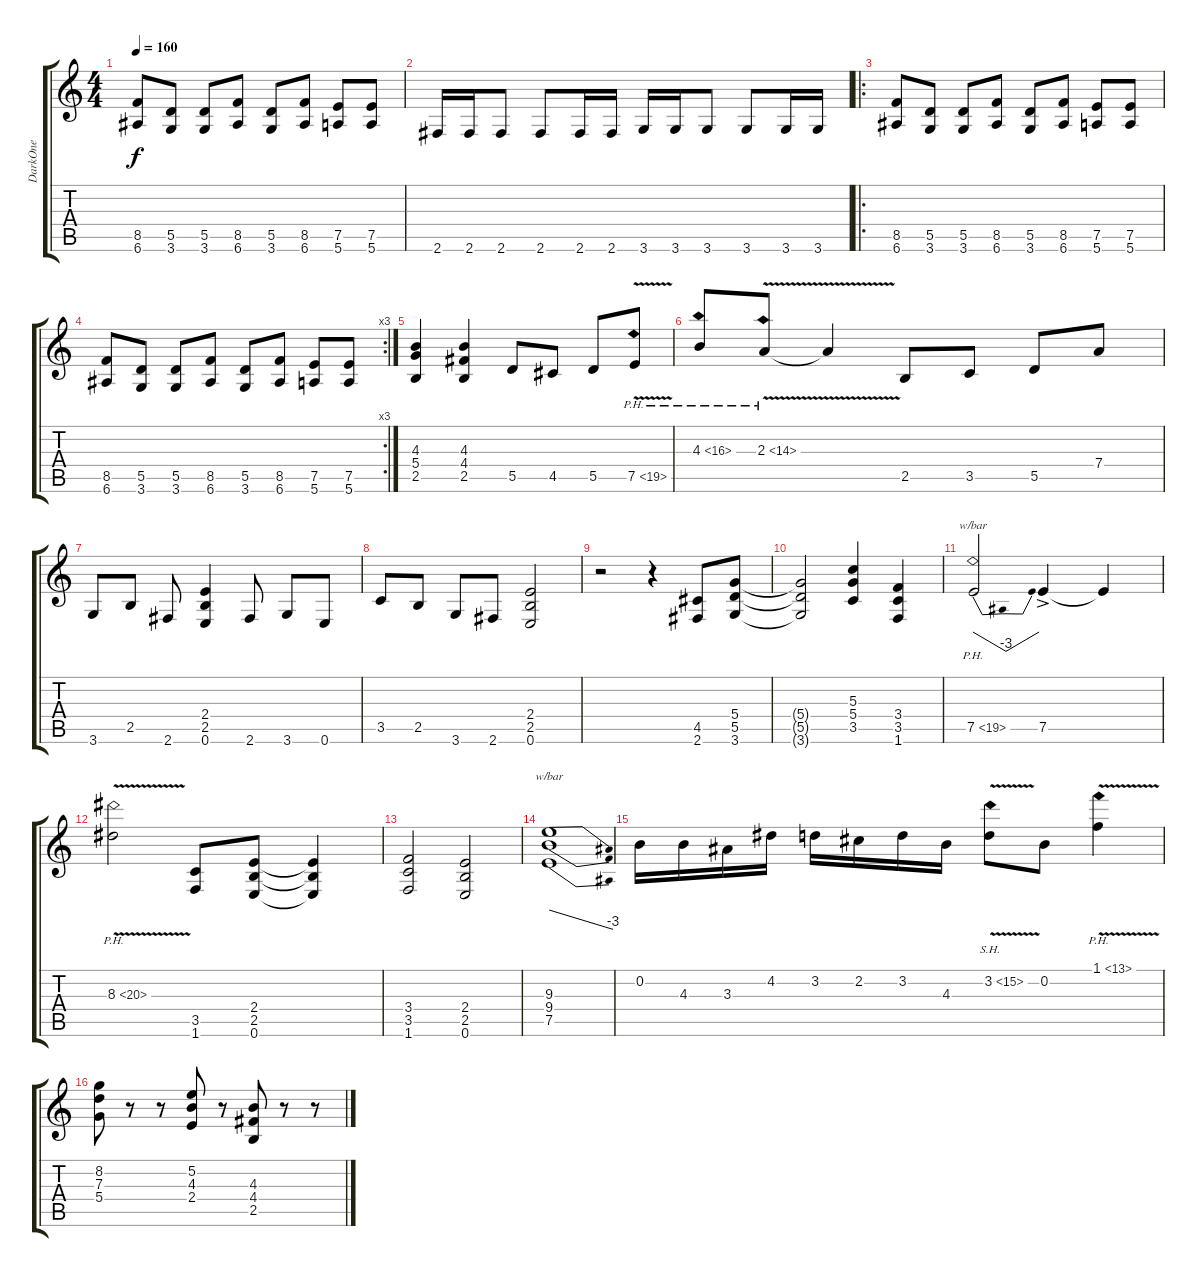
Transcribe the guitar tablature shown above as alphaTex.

\track ("DarkOne" "DarkOne") {instrument distortionguitar}
\staff {score tabs}
\tuning (E4 B3 G3 D3 A2 E2) {hide}
\ts (4 4)
\tempo 160
\clef g2
\ks c
(8.5 6.6).8{dy f} (5.5 3.6).8 (5.5 3.6).8 (8.5 6.6).8 (5.5 3.6).8 (8.5 6.6).8 (7.5 5.6).8 (7.5 5.6).8 |
2.6.16 2.6.16 2.6.8 2.6.8 2.6.16 2.6.16 3.6.16 3.6.16 3.6.8 3.6.8 3.6.16 3.6.16 |
\ro
(8.5 6.6).8 (5.5 3.6).8 (5.5 3.6).8 (8.5 6.6).8 (5.5 3.6).8 (8.5 6.6).8 (7.5 5.6).8 (7.5 5.6).8 |
\rc 3
(8.5 6.6).8 (5.5 3.6).8 (5.5 3.6).8 (8.5 6.6).8 (5.5 3.6).8 (8.5 6.6).8 (7.5 5.6).8 (7.5 5.6).8 |
(4.3 5.4 2.5).4 (4.3 4.4 2.5).4 5.5.8 4.5.8 5.5.8 7.5{ph 12 v}.8 |
4.3{ph 12}.8 2.3{ph 12 v}.8 2.3{t}.4 2.5.8 3.5.8 5.5.8 7.4.8 |
3.6.8 2.5.8 2.6.8 (2.4 2.5 0.6).4 2.6.8 3.6.8 0.6.8 |
3.5.8 2.5.8 3.6.8 2.6.8 (2.4 2.5 0.6).2 |
r.2 r.4 (4.5 2.6).8 (5.4 5.5 3.6).8 |
(5.4{t} 5.5{t} 3.6{t}).2 (5.3 5.4 3.5).4 (3.4 3.5 1.6).4 |
7.5{ph 12}.2{tbe (dip default 0 0 30 -12 60 0)} 7.5{ac}.4 7.5{t}.4 |
8.3{ph 12 v}.2 (3.5 1.6).8 (2.4 2.5 0.6).8 (2.4{t} 2.5{t} 0.6{t}).4 |
(3.4 3.5 1.6).2 (2.4 2.5 0.6).2 |
(9.3 9.4 7.5).1{tbe (dive default 0 0 60 -12)} |
0.2.16 4.3.16 3.3.16 4.2.16 3.2.16 2.2.16 3.2.16 4.3.16 3.2{sh 12 v}.8 0.2.8 1.1{ph 12 v}.4 |
(8.2 7.3 5.4).8 r.8 r.8 (5.2 4.3 2.4).8 r.8 (4.3 4.4 2.5).8 r.8 r.8
